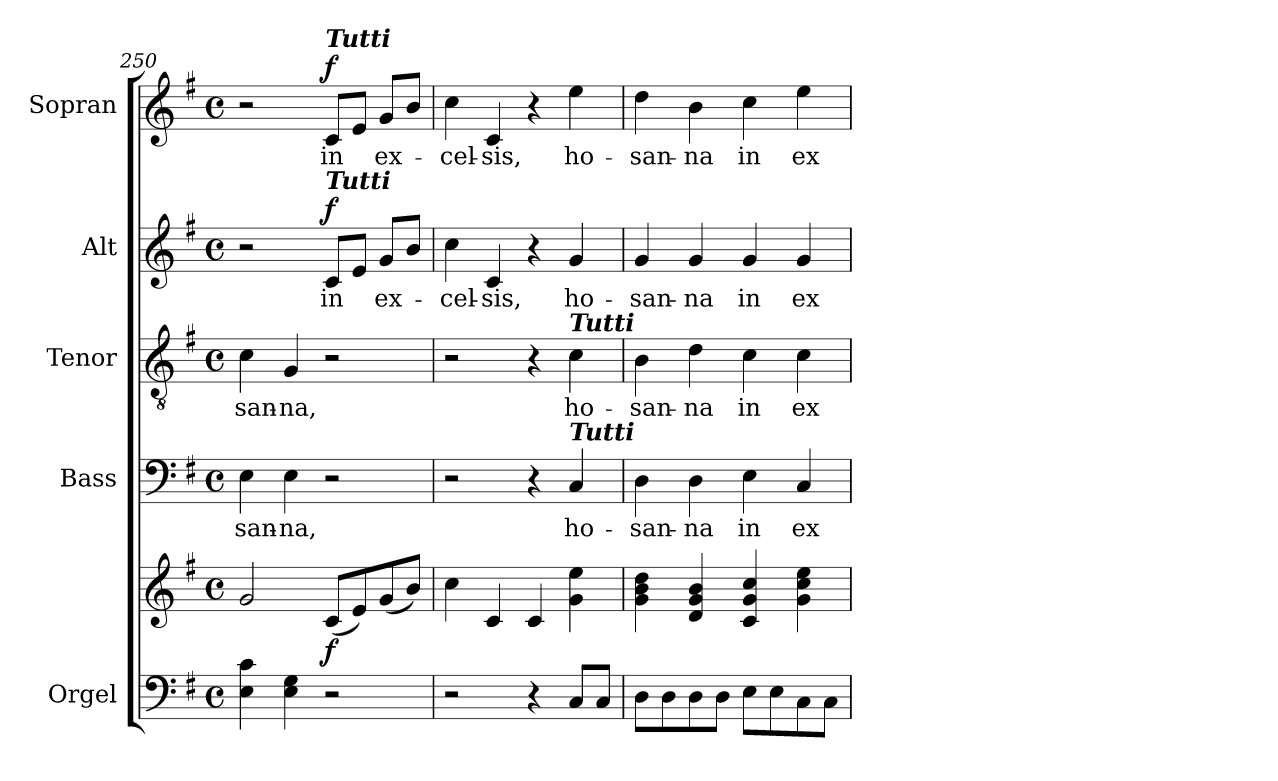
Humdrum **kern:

**kern	**kern	**dynam	**kern	**text	**kern	**text	**kern	**text	**dynam	**kern	**text	**dynam
*part5	*part5	*part5	*part4	*part4	*part3	*part3	*part2	*part2	*part2	*part1	*part1	*part1
*staff6	*staff5	*staff5/6	*staff4	*staff4	*staff3	*staff3	*staff2	*staff2	*staff2	*staff1	*staff1	*staff1
*I"Orgel	*	*	*I"Bass	*	*I"Tenor	*	*I"Alt	*	*	*I"Sopran	*	*
*I'Org.	*	*	*I'B.	*	*I'T.	*	*I'A.	*	*	*I'S.	*	*
*clefF4	*clefG2	*	*clefF4	*	*clefGv2	*	*clefG2	*	*	*clefG2	*	*
*k[f#]	*k[f#]	*	*k[f#]	*	*k[f#]	*	*k[f#]	*	*	*k[f#]	*	*
*G:	*G:	*	*G:	*	*G:	*	*G:	*	*	*G:	*	*
*M4/4	*M4/4	*	*M4/4	*	*M4/4	*	*M4/4	*	*	*M4/4	*	*
*met(c)	*met(c)	*	*met(c)	*	*met(c)	*	*met(c)	*	*	*met(c)	*	*
=250	=250	=250	=250	=250	=250	=250	=250	=250	=250	=250	=250	=250
!	!	!	!	!LO:LY:b	!	!LO:LY:b	!	!	!	!	!	!
4E\ 4c\	2g/	.	4E\	-san-	4c\	-san-	2r	.	.	2r	.	.
!	!	!	!	!LO:LY:b	!	!LO:LY:b	!	!	!	!	!	!
4E\ 4G\	.	.	4E\	-na,	4G/	-na,	.	.	.	.	.	.
!	!	!	!	!	!	!	!	!	!	!LO:TX:a:Bi:t=Tutti	!	!
!	!	!	!	!	!	!	!LO:TX:a:Bi:t=Tutti	!	!	!	!	!
!	!	!LO:DY:b	!	!	!	!	!	!LO:LY:b	!LO:DY:a	!	!LO:LY:b	!LO:DY:a
2r	(<8c/L	f	2r	.	2r	.	8c/L	in	f	8c/L	in	f
.	8e/)	.	.	.	.	.	8e/J	.	.	8e/J	.	.
!	!	!	!	!	!	!	!	!LO:LY:b	!	!	!LO:LY:b	!
.	(<8g/	.	.	.	.	.	8g/L	ex-	.	8g/L	ex-	.
.	8b/J)	.	.	.	.	.	8b/J	.	.	8b/J	.	.
=251	=251	=251	=251	=251	=251	=251	=251	=251	=251	=251	=251	=251
!	!	!	!	!	!	!	!	!LO:LY:b	!	!	!LO:LY:b	!
2r	4cc\	.	2r	.	2r	.	4cc\	-cel-	.	4cc\	-cel-	.
!	!	!	!	!	!	!	!	!LO:LY:b	!	!	!LO:LY:b	!
.	4c/	.	.	.	.	.	4c/	-sis,	.	4c/	-sis,	.
4r	4c/	.	4r	.	4r	.	4r	.	.	4r	.	.
!	!	!	!	!	!LO:TX:a:Bi:t=Tutti	!	!	!	!	!	!	!
!	!	!	!LO:TX:a:Bi:t=Tutti	!	!	!	!	!	!	!	!	!
!	!	!	!	!LO:LY:b	!	!LO:LY:b	!	!LO:LY:b	!	!	!LO:LY:b	!
8C/L	4g\ 4ee\	.	4C/	ho-	4c\	ho-	4g/	ho-	.	4ee\	ho-	.
8C/J	.	.	.	.	.	.	.	.	.	.	.	.
!!LO:PB:g=z
=252	=252	=252	=252	=252	=252	=252	=252	=252	=252	=252	=252	=252
!	!	!	!	!LO:LY:b	!	!LO:LY:b	!	!LO:LY:b	!	!	!LO:LY:b	!
8D\L	4g\ 4b\ 4dd\	.	4D\	-san-	4B\	-san-	4g/	-san-	.	4dd\	-san-	.
8D\	.	.	.	.	.	.	.	.	.	.	.	.
!	!	!	!	!LO:LY:b	!	!LO:LY:b	!	!LO:LY:b	!	!	!LO:LY:b	!
8D\	4d/ 4g/ 4b/	.	4D\	-na	4d\	-na	4g/	-na	.	4b\	-na	.
8D\J	.	.	.	.	.	.	.	.	.	.	.	.
!	!	!	!	!LO:LY:b	!	!LO:LY:b	!	!LO:LY:b	!	!	!LO:LY:b	!
8E\L	4c/ 4g/ 4cc/	.	4E\	in	4c\	in	4g/	in	.	4cc\	in	.
8E\	.	.	.	.	.	.	.	.	.	.	.	.
!	!	!	!	!LO:LY:b	!	!LO:LY:b	!	!LO:LY:b	!	!	!LO:LY:b	!
8C\	4g\ 4cc\ 4ee\	.	4C/	ex-	4c\	ex-	4g/	ex-	.	4ee\	ex	.
8C\J	.	.	.	.	.	.	.	.	.	.	.	.
=	=	=	=	=	=	=	=	=	=	=	=	=
*-	*-	*-	*-	*-	*-	*-	*-	*-	*-	*-	*-	*-
